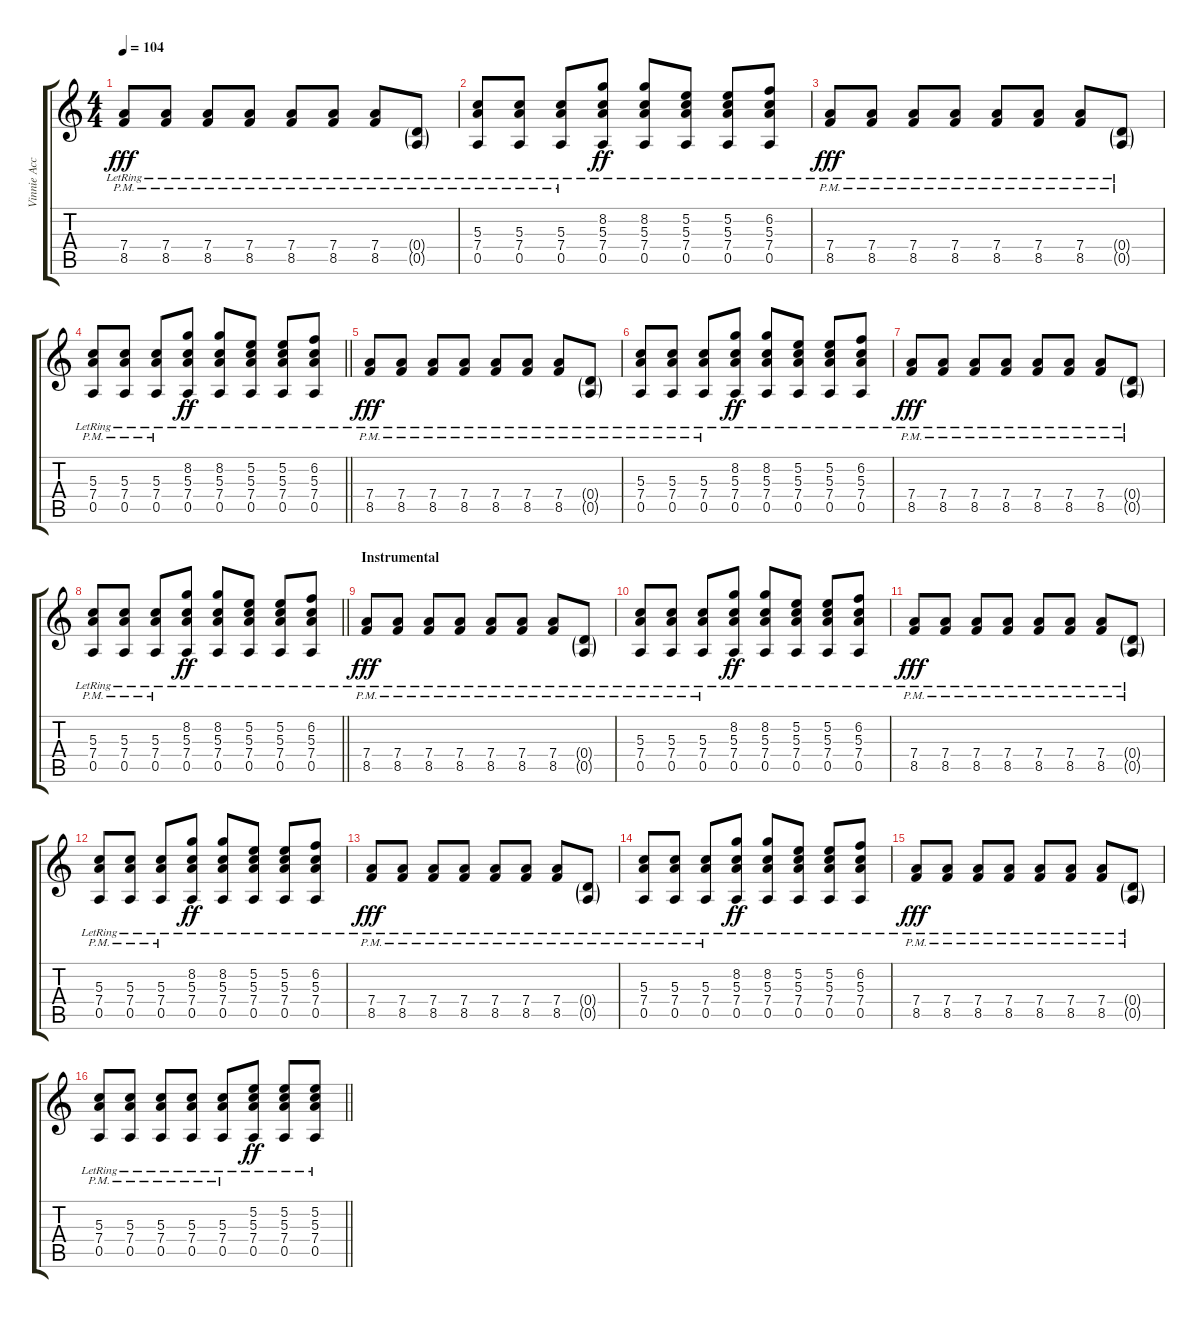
\track ("Vinnie Accardi - Guitar" "Vinnie Acc") {instrument electricguitarjazz}
\staff {score tabs}
\tuning (E4 B3 G3 D3 A2 E2) {hide}
\ts (4 4)
\tempo 104
\clef g2
\ks c
(7.4{pm lr} 8.5{pm lr}).8{dy fff} (7.4{pm lr} 8.5{pm lr}).8 (7.4{pm lr} 8.5{pm lr}).8 (7.4{pm lr} 8.5{pm lr}).8 (7.4{pm lr} 8.5{pm lr}).8 (7.4{pm lr} 8.5{pm lr}).8 (7.4{pm lr} 8.5{pm lr}).8 (0.4{g pm lr} 0.5{g pm lr}).8 |
(5.3{pm lr} 7.4{pm lr} 0.5{pm lr}).8 (5.3{pm lr} 7.4{pm lr} 0.5{pm lr}).8 (5.3{pm lr} 7.4{pm lr} 0.5{pm lr}).8 (8.2{lr} 5.3{lr} 7.4{lr} 0.5{lr}).8{dy ff} (8.2{lr} 5.3{lr} 7.4{lr} 0.5{lr}).8 (5.2{lr} 5.3{lr} 7.4{lr} 0.5{lr}).8 (5.2{lr} 5.3{lr} 7.4{lr} 0.5{lr}).8 (6.2{lr} 5.3{lr} 7.4{lr} 0.5{lr}).8 |
(7.4{pm lr} 8.5{pm lr}).8{dy fff} (7.4{pm lr} 8.5{pm lr}).8 (7.4{pm lr} 8.5{pm lr}).8 (7.4{pm lr} 8.5{pm lr}).8 (7.4{pm lr} 8.5{pm lr}).8 (7.4{pm lr} 8.5{pm lr}).8 (7.4{pm lr} 8.5{pm lr}).8 (0.4{g pm lr} 0.5{g pm lr}).8 |
\barLineRight lightlight
(5.3{pm lr} 7.4{pm lr} 0.5{pm lr}).8 (5.3{pm lr} 7.4{pm lr} 0.5{pm lr}).8 (5.3{pm lr} 7.4{pm lr} 0.5{pm lr}).8 (8.2{lr} 5.3{lr} 7.4{lr} 0.5{lr}).8{dy ff} (8.2{lr} 5.3{lr} 7.4{lr} 0.5{lr}).8 (5.2{lr} 5.3{lr} 7.4{lr} 0.5{lr}).8 (5.2{lr} 5.3{lr} 7.4{lr} 0.5{lr}).8 (6.2{lr} 5.3{lr} 7.4{lr} 0.5{lr}).8 |
\section ("" "")
(7.4{pm lr} 8.5{pm lr}).8{dy fff} (7.4{pm lr} 8.5{pm lr}).8 (7.4{pm lr} 8.5{pm lr}).8 (7.4{pm lr} 8.5{pm lr}).8 (7.4{pm lr} 8.5{pm lr}).8 (7.4{pm lr} 8.5{pm lr}).8 (7.4{pm lr} 8.5{pm lr}).8 (0.4{g pm lr} 0.5{g pm lr}).8 |
(5.3{pm lr} 7.4{pm lr} 0.5{pm lr}).8 (5.3{pm lr} 7.4{pm lr} 0.5{pm lr}).8 (5.3{pm lr} 7.4{pm lr} 0.5{pm lr}).8 (8.2{lr} 5.3{lr} 7.4{lr} 0.5{lr}).8{dy ff} (8.2{lr} 5.3{lr} 7.4{lr} 0.5{lr}).8 (5.2{lr} 5.3{lr} 7.4{lr} 0.5{lr}).8 (5.2{lr} 5.3{lr} 7.4{lr} 0.5{lr}).8 (6.2{lr} 5.3{lr} 7.4{lr} 0.5{lr}).8 |
(7.4{pm lr} 8.5{pm lr}).8{dy fff} (7.4{pm lr} 8.5{pm lr}).8 (7.4{pm lr} 8.5{pm lr}).8 (7.4{pm lr} 8.5{pm lr}).8 (7.4{pm lr} 8.5{pm lr}).8 (7.4{pm lr} 8.5{pm lr}).8 (7.4{pm lr} 8.5{pm lr}).8 (0.4{g pm lr} 0.5{g pm lr}).8 |
\barLineRight lightlight
(5.3{pm lr} 7.4{pm lr} 0.5{pm lr}).8 (5.3{pm lr} 7.4{pm lr} 0.5{pm lr}).8 (5.3{pm lr} 7.4{pm lr} 0.5{pm lr}).8 (8.2{lr} 5.3{lr} 7.4{lr} 0.5{lr}).8{dy ff} (8.2{lr} 5.3{lr} 7.4{lr} 0.5{lr}).8 (5.2{lr} 5.3{lr} 7.4{lr} 0.5{lr}).8 (5.2{lr} 5.3{lr} 7.4{lr} 0.5{lr}).8 (6.2{lr} 5.3{lr} 7.4{lr} 0.5{lr}).8 |
\section ("" "Instrumental")
(7.4{pm lr} 8.5{pm lr}).8{dy fff} (7.4{pm lr} 8.5{pm lr}).8 (7.4{pm lr} 8.5{pm lr}).8 (7.4{pm lr} 8.5{pm lr}).8 (7.4{pm lr} 8.5{pm lr}).8 (7.4{pm lr} 8.5{pm lr}).8 (7.4{pm lr} 8.5{pm lr}).8 (0.4{g pm lr} 0.5{g pm lr}).8 |
(5.3{pm lr} 7.4{pm lr} 0.5{pm lr}).8 (5.3{pm lr} 7.4{pm lr} 0.5{pm lr}).8 (5.3{pm lr} 7.4{pm lr} 0.5{pm lr}).8 (8.2{lr} 5.3{lr} 7.4{lr} 0.5{lr}).8{dy ff} (8.2{lr} 5.3{lr} 7.4{lr} 0.5{lr}).8 (5.2{lr} 5.3{lr} 7.4{lr} 0.5{lr}).8 (5.2{lr} 5.3{lr} 7.4{lr} 0.5{lr}).8 (6.2{lr} 5.3{lr} 7.4{lr} 0.5{lr}).8 |
(7.4{pm lr} 8.5{pm lr}).8{dy fff} (7.4{pm lr} 8.5{pm lr}).8 (7.4{pm lr} 8.5{pm lr}).8 (7.4{pm lr} 8.5{pm lr}).8 (7.4{pm lr} 8.5{pm lr}).8 (7.4{pm lr} 8.5{pm lr}).8 (7.4{pm lr} 8.5{pm lr}).8 (0.4{g pm lr} 0.5{g pm lr}).8 |
(5.3{pm lr} 7.4{pm lr} 0.5{pm lr}).8 (5.3{pm lr} 7.4{pm lr} 0.5{pm lr}).8 (5.3{pm lr} 7.4{pm lr} 0.5{pm lr}).8 (8.2{lr} 5.3{lr} 7.4{lr} 0.5{lr}).8{dy ff} (8.2{lr} 5.3{lr} 7.4{lr} 0.5{lr}).8 (5.2{lr} 5.3{lr} 7.4{lr} 0.5{lr}).8 (5.2{lr} 5.3{lr} 7.4{lr} 0.5{lr}).8 (6.2{lr} 5.3{lr} 7.4{lr} 0.5{lr}).8 |
(7.4{pm lr} 8.5{pm lr}).8{dy fff} (7.4{pm lr} 8.5{pm lr}).8 (7.4{pm lr} 8.5{pm lr}).8 (7.4{pm lr} 8.5{pm lr}).8 (7.4{pm lr} 8.5{pm lr}).8 (7.4{pm lr} 8.5{pm lr}).8 (7.4{pm lr} 8.5{pm lr}).8 (0.4{g pm lr} 0.5{g pm lr}).8 |
(5.3{pm lr} 7.4{pm lr} 0.5{pm lr}).8 (5.3{pm lr} 7.4{pm lr} 0.5{pm lr}).8 (5.3{pm lr} 7.4{pm lr} 0.5{pm lr}).8 (8.2{lr} 5.3{lr} 7.4{lr} 0.5{lr}).8{dy ff} (8.2{lr} 5.3{lr} 7.4{lr} 0.5{lr}).8 (5.2{lr} 5.3{lr} 7.4{lr} 0.5{lr}).8 (5.2{lr} 5.3{lr} 7.4{lr} 0.5{lr}).8 (6.2{lr} 5.3{lr} 7.4{lr} 0.5{lr}).8 |
(7.4{pm lr} 8.5{pm lr}).8{dy fff} (7.4{pm lr} 8.5{pm lr}).8 (7.4{pm lr} 8.5{pm lr}).8 (7.4{pm lr} 8.5{pm lr}).8 (7.4{pm lr} 8.5{pm lr}).8 (7.4{pm lr} 8.5{pm lr}).8 (7.4{pm lr} 8.5{pm lr}).8 (0.4{g pm lr} 0.5{g pm lr}).8 |
\barLineRight lightlight
(5.3{pm lr} 7.4{pm lr} 0.5{pm lr}).8 (5.3{pm lr} 7.4{pm lr} 0.5{pm lr}).8 (5.3{pm lr} 7.4{pm lr} 0.5{pm lr}).8 (5.3{pm lr} 7.4{pm lr} 0.5{pm lr}).8 (5.3{pm lr} 7.4{pm lr} 0.5{pm lr}).8 (5.2{lr} 5.3{lr} 7.4{lr} 0.5{lr}).8{dy ff} (5.2{lr} 5.3{lr} 7.4{lr} 0.5{lr}).8 (5.2{lr} 5.3{lr} 7.4{lr} 0.5{lr}).8
